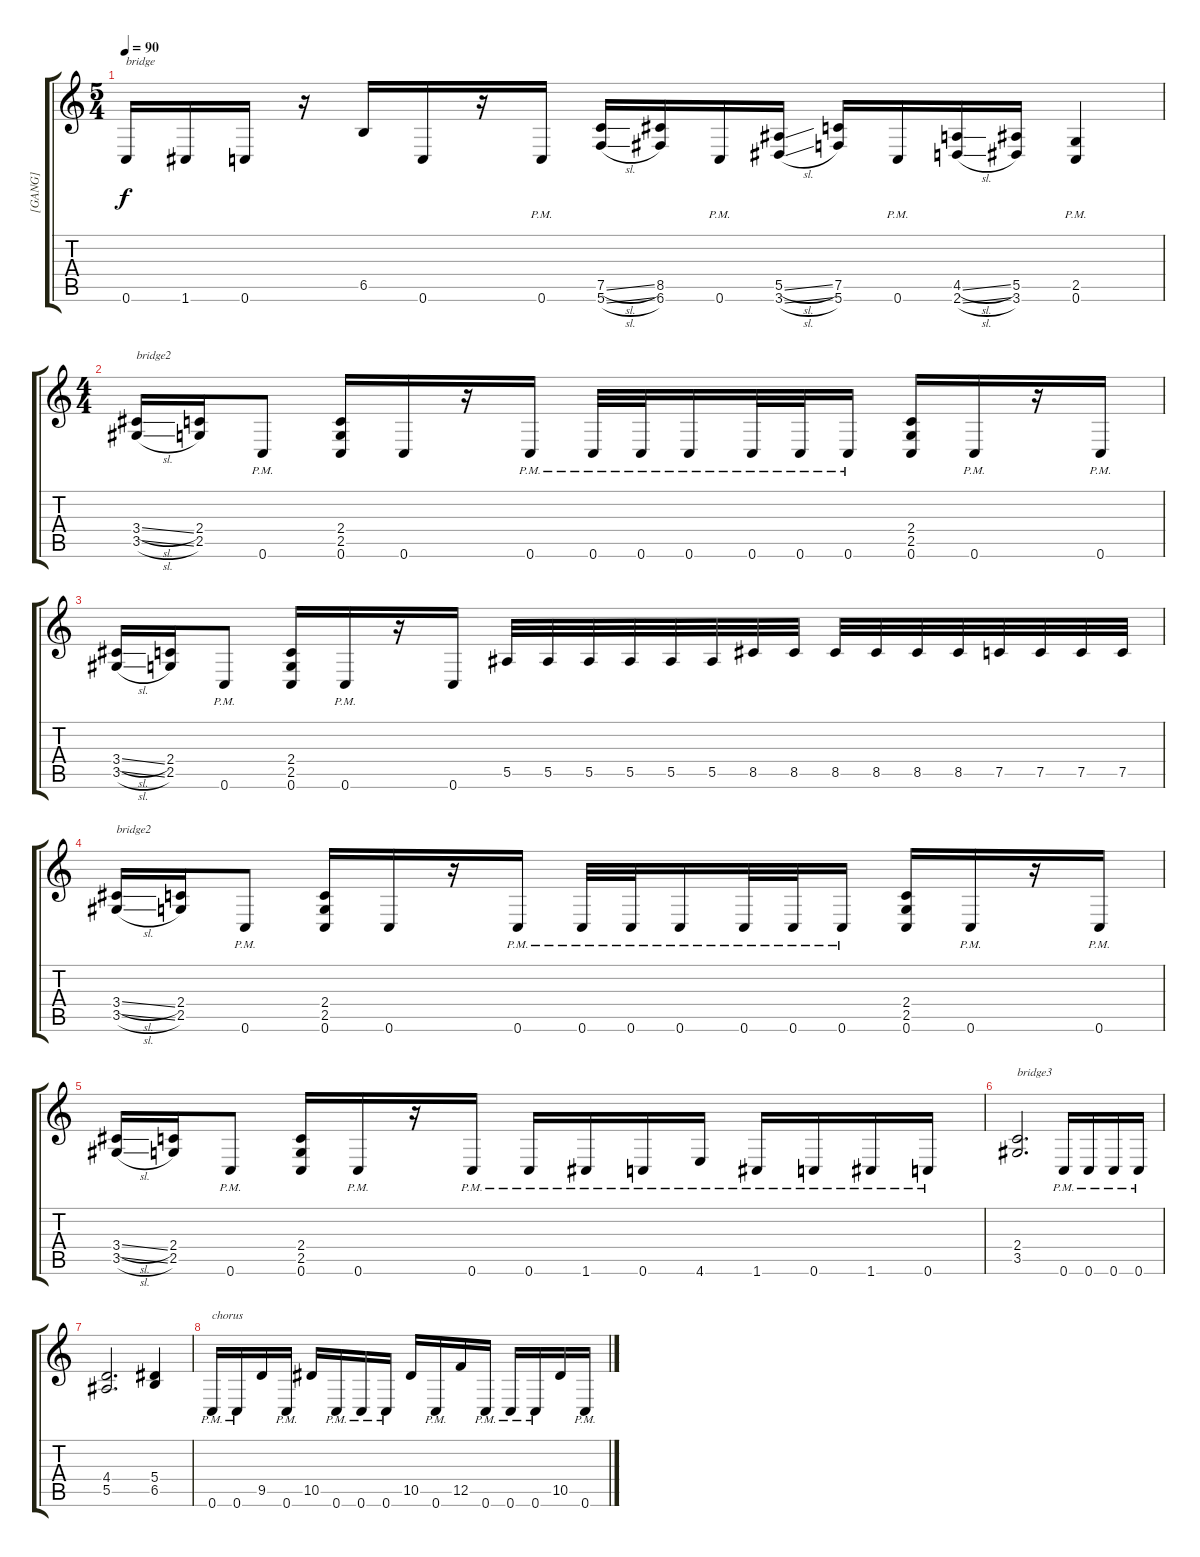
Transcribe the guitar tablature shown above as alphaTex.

\track ("[GANG]" "[GANG]") {instrument distortionguitar}
\staff {score tabs}
\tuning (C4 G3 Eb3 Bb2 F2 C2) {hide}
\ts (5 4)
\tempo 90
\clef g2
\ks c
0.6.16{txt "bridge" dy f} 1.6.16 0.6.16 r.16 6.5.16 0.6.16 r.16 0.6{pm}.16 (7.5{sl} 5.6{sl}).16 (8.5 6.6).16 0.6{pm}.16 (5.5{sl} 3.6{sl}).16 (7.5 5.6).16 0.6{pm}.16 (4.5{sl} 2.6{sl}).16 (5.5 3.6).16 (2.5{pm} 0.6).4 |
\ts (4 4)
(3.4{sl} 3.5{sl}).16{txt "bridge2"} (2.4 2.5).16 0.6{pm}.8 (2.4 2.5 0.6).16 0.6.16 r.16 0.6{pm}.16 0.6{pm}.32 0.6{pm}.32 0.6{pm}.16 0.6{pm}.32 0.6{pm}.32 0.6{pm}.16 (2.4 2.5 0.6).16 0.6{pm}.16 r.16 0.6{pm}.16 |
(3.4{sl} 3.5{sl}).16 (2.4 2.5).16 0.6{pm}.8 (2.4 2.5 0.6).16 0.6{pm}.16 r.16 0.6.16 5.5.32 5.5.32 5.5.32 5.5.32 5.5.32 5.5.32 8.5.32 8.5.32 8.5.32 8.5.32 8.5.32 8.5.32 7.5.32 7.5.32 7.5.32 7.5.32 |
(3.4{sl} 3.5{sl}).16{txt "bridge2"} (2.4 2.5).16 0.6{pm}.8 (2.4 2.5 0.6).16 0.6.16 r.16 0.6{pm}.16 0.6{pm}.32 0.6{pm}.32 0.6{pm}.16 0.6{pm}.32 0.6{pm}.32 0.6{pm}.16 (2.4 2.5 0.6).16 0.6{pm}.16 r.16 0.6{pm}.16 |
(3.4{sl} 3.5{sl}).16 (2.4 2.5).16 0.6{pm}.8 (2.4 2.5 0.6).16 0.6{pm}.16 r.16 0.6{pm}.16 0.6{pm}.16 1.6{pm}.16 0.6{pm}.16 4.6{pm}.16 1.6{pm}.16 0.6{pm}.16 1.6{pm}.16 0.6{pm}.16 |
(2.4 3.5).2{d txt "bridge3"} 0.6{pm}.16 0.6{pm}.16 0.6{pm}.16 0.6{pm}.16 |
(4.4 5.5).2{d} (5.4 6.5).4 |
0.6{pm}.16{txt "chorus"} 0.6{pm}.16 9.5.16 0.6{pm}.16 10.5.16 0.6{pm}.16 0.6{pm}.16 0.6{pm}.16 10.5.16 0.6{pm}.16 12.5.16 0.6{pm}.16 0.6{pm}.16 0.6{pm}.16 10.5.16 0.6{pm}.16
